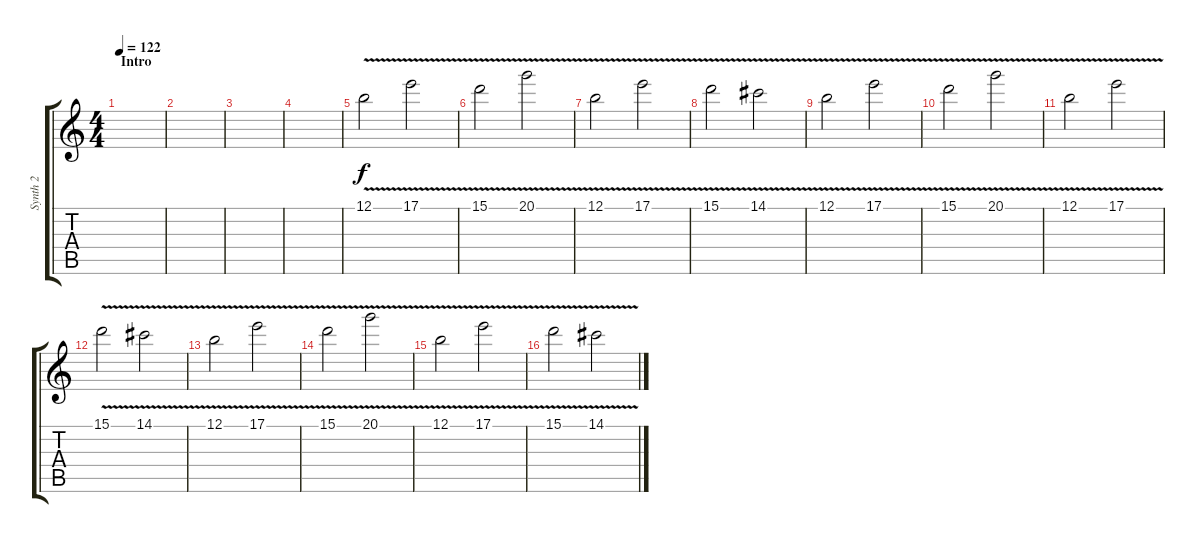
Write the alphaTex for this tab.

\track ("Synth 2" "Synth 2") {instrument synthstrings1}
\staff {score tabs}
\tuning (B4 Gb4 D4 A3 E3 A2) {hide}
\ts (4 4)
\section ("" "Intro")
\tempo 122
\clef g2
\ks c
|
|
|
|
12.1{v}.2 17.1{v}.2 |
15.1{v}.2 20.1{v}.2 |
12.1{v}.2 17.1{v}.2 |
15.1{v}.2 14.1{v}.2 |
12.1{v}.2 17.1{v}.2 |
15.1{v}.2 20.1{v}.2 |
12.1{v}.2 17.1{v}.2 |
15.1{v}.2 14.1{v}.2 |
12.1{v}.2 17.1{v}.2 |
15.1{v}.2 20.1{v}.2 |
12.1{v}.2 17.1{v}.2 |
15.1{v}.2 14.1{v}.2
